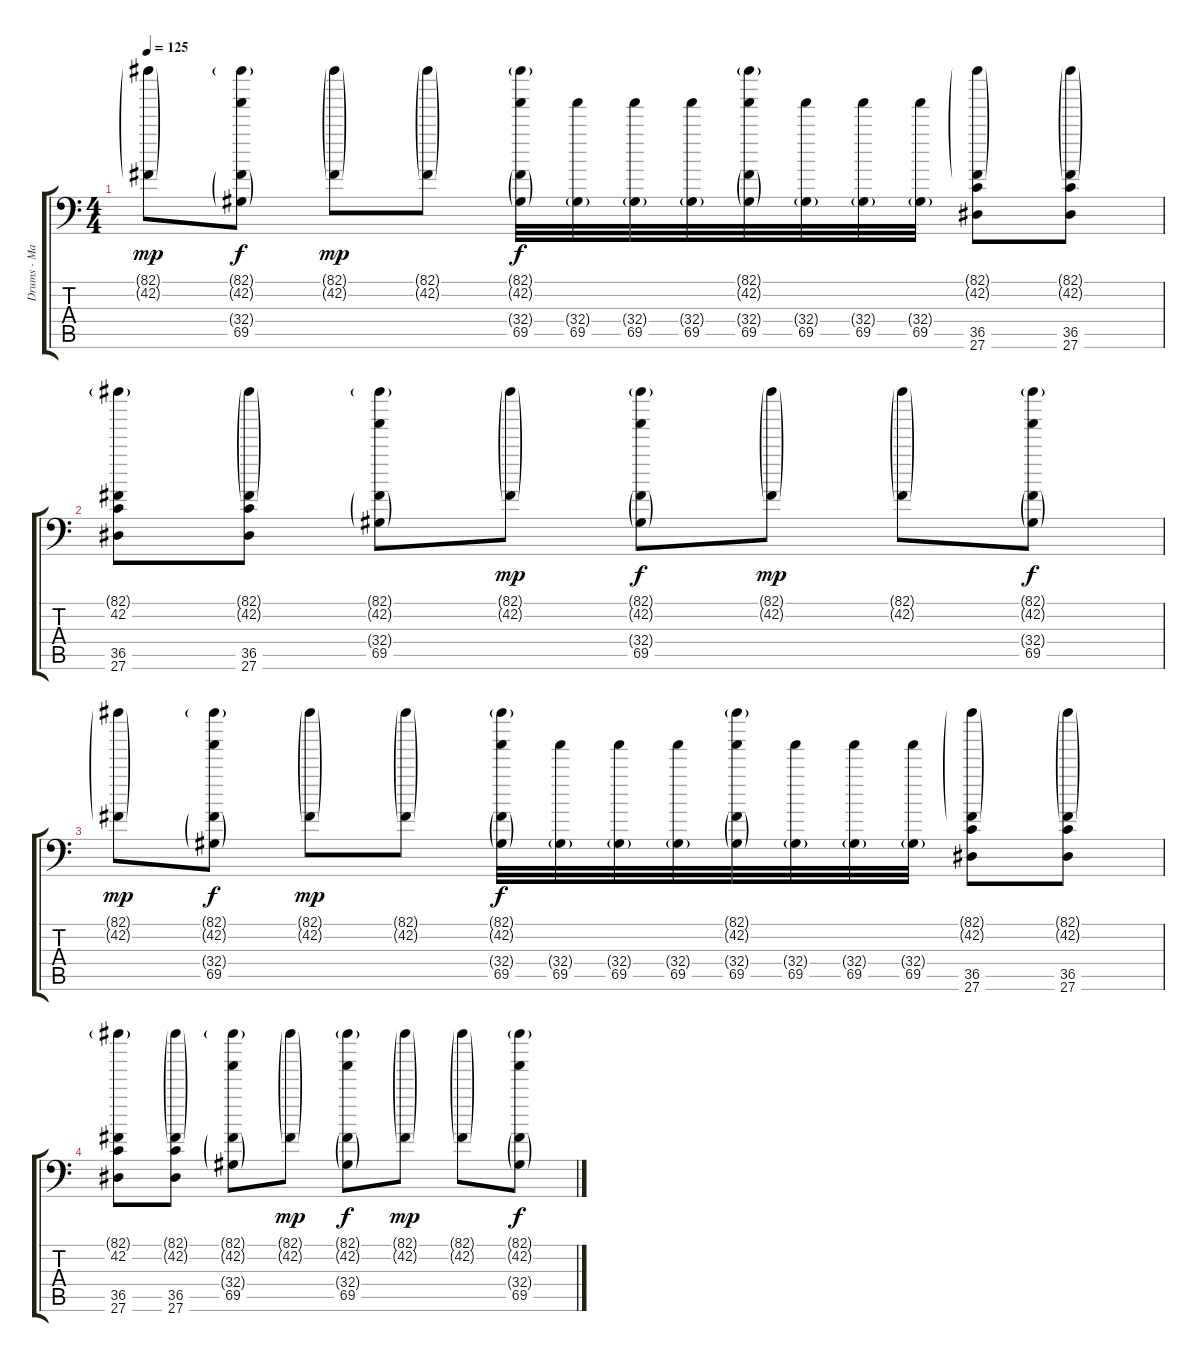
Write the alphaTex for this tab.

\track ("Drums - Matt Nicholls" "Drums - Ma") {instrument acousticgrandpiano}
\staff {score tabs}
\tuning (C-1 C-1 C-1 C-1 C-1 C-1) {hide}
\ts (4 4)
\tempo 125
\clef f4
\ks c
(82.1{g} 42.2{g}).8{dy mp} (82.1{g} 42.2{g} 32.4{g} 69.5).8{dy f} (82.1{g} 42.2{g}).8{dy mp} (82.1{g} 42.2{g}).8 (82.1{g} 42.2{g} 32.4{g} 69.5).32{dy f} (32.4{g} 69.5).32 (32.4{g} 69.5).32 (32.4{g} 69.5).32 (82.1{g} 42.2{g} 32.4{g} 69.5).32 (32.4{g} 69.5).32 (32.4{g} 69.5).32 (32.4{g} 69.5).32 (82.1{g} 42.2{g} 36.5 27.6).8 (82.1{g} 42.2{g} 36.5 27.6).8 |
(82.1{g} 42.2 36.5 27.6).8 (82.1{g} 42.2{g} 36.5 27.6).8 (82.1{g} 42.2{g} 32.4{g} 69.5).8 (82.1{g} 42.2{g}).8{dy mp} (82.1{g} 42.2{g} 32.4{g} 69.5).8{dy f} (82.1{g} 42.2{g}).8{dy mp} (82.1{g} 42.2{g}).8 (82.1{g} 42.2{g} 32.4{g} 69.5).8{dy f} |
(82.1{g} 42.2{g}).8{dy mp} (82.1{g} 42.2{g} 32.4{g} 69.5).8{dy f} (82.1{g} 42.2{g}).8{dy mp} (82.1{g} 42.2{g}).8 (82.1{g} 42.2{g} 32.4{g} 69.5).32{dy f} (32.4{g} 69.5).32 (32.4{g} 69.5).32 (32.4{g} 69.5).32 (82.1{g} 42.2{g} 32.4{g} 69.5).32 (32.4{g} 69.5).32 (32.4{g} 69.5).32 (32.4{g} 69.5).32 (82.1{g} 42.2{g} 36.5 27.6).8 (82.1{g} 42.2{g} 36.5 27.6).8 |
(82.1{g} 42.2 36.5 27.6).8 (82.1{g} 42.2{g} 36.5 27.6).8 (82.1{g} 42.2{g} 32.4{g} 69.5).8 (82.1{g} 42.2{g}).8{dy mp} (82.1{g} 42.2{g} 32.4{g} 69.5).8{dy f} (82.1{g} 42.2{g}).8{dy mp} (82.1{g} 42.2{g}).8 (82.1{g} 42.2{g} 32.4{g} 69.5).8{dy f}
